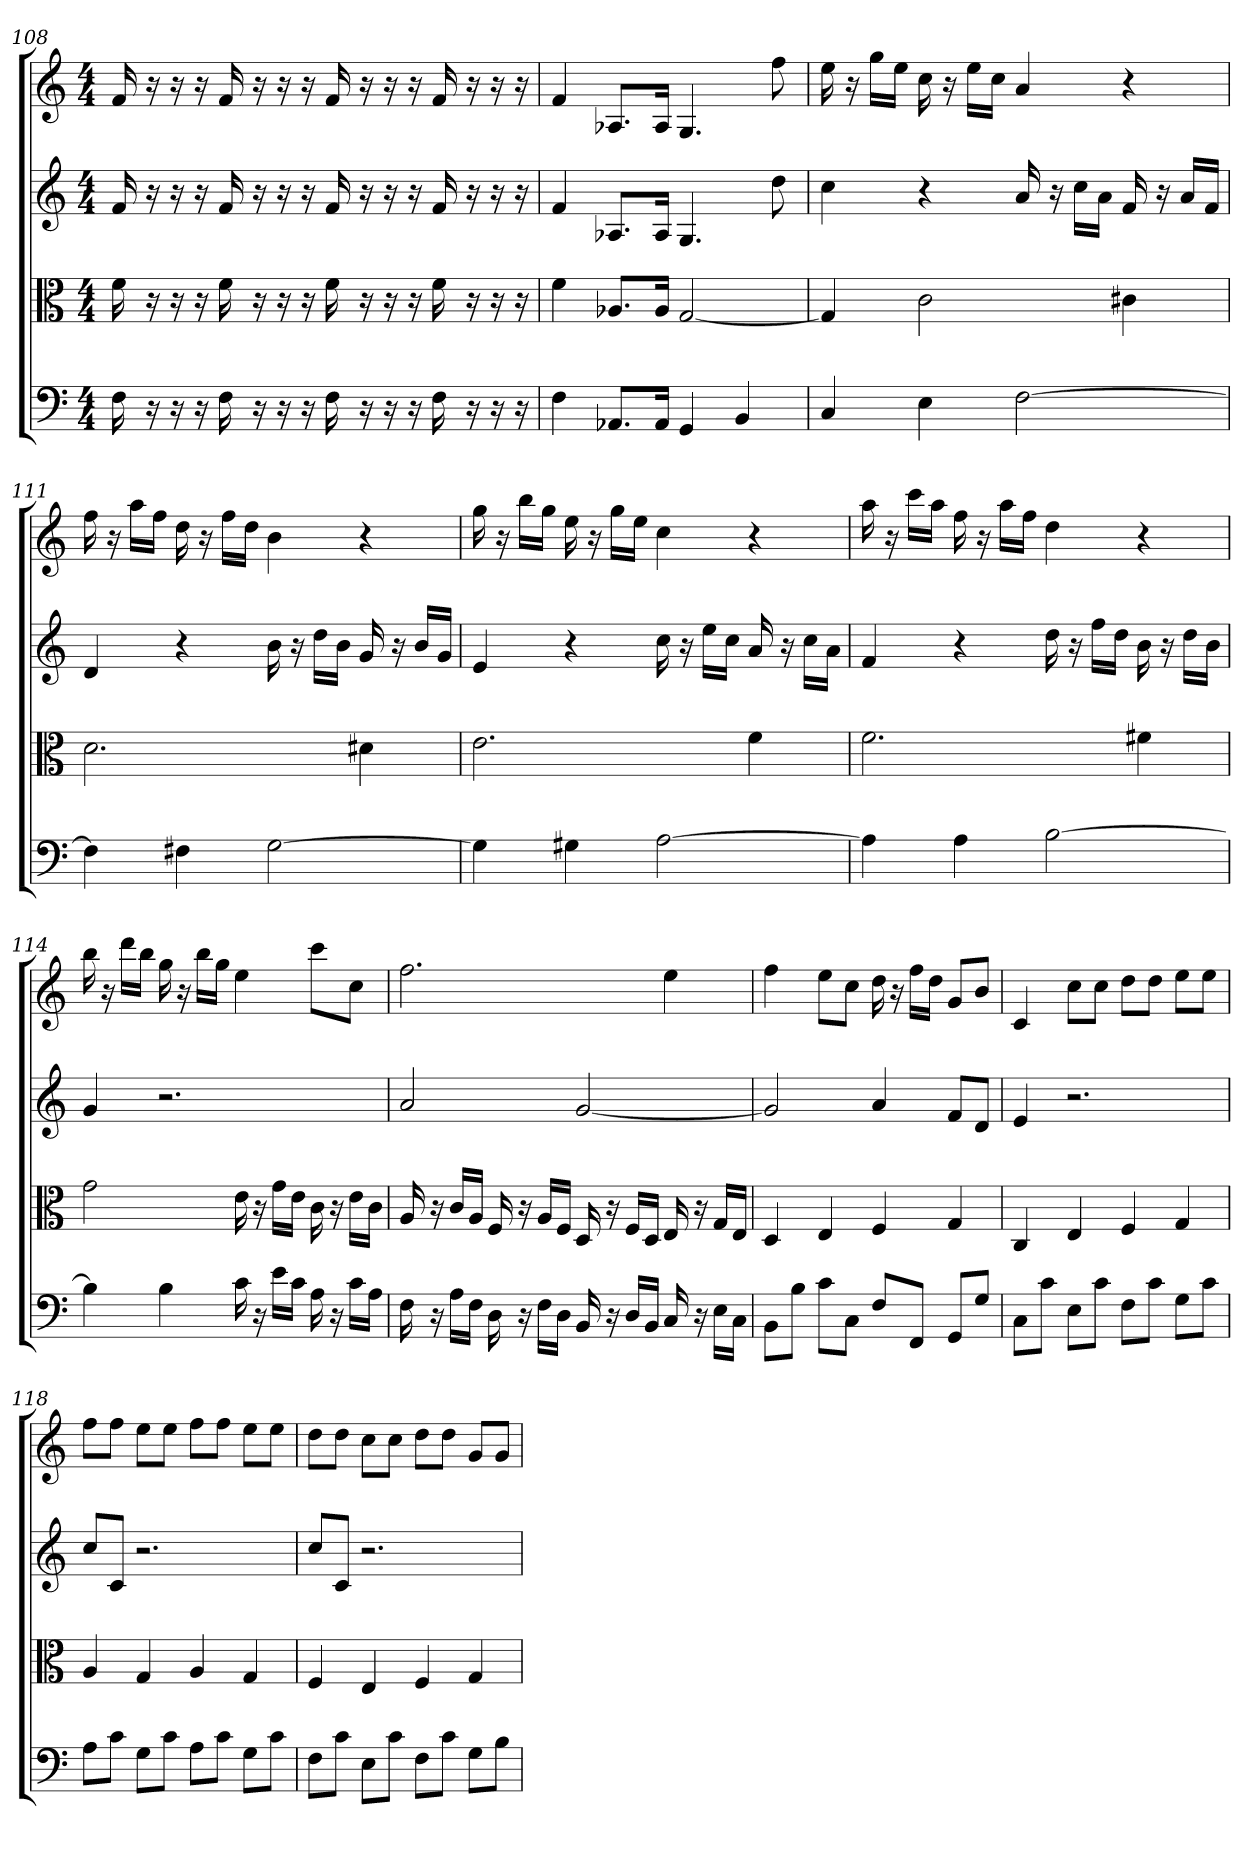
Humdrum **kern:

**kern	**kern	**kern	**kern
*part4	*part3	*part2	*part1
*staff4	*staff3	*staff2	*staff1
*clefF4	*clefC3	*clefG2	*clefG2
*k[]	*k[]	*k[]	*k[]
*C:	*C:	*C:	*C:
*M4/4	*M4/4	*M4/4	*M4/4
=108	=108	=108	=108
16F	16f	16f	16f
16r	16r	16r	16r
16r	16r	16r	16r
16r	16r	16r	16r
16F	16f	16f	16f
16r	16r	16r	16r
16r	16r	16r	16r
16r	16r	16r	16r
16F	16f	16f	16f
16r	16r	16r	16r
16r	16r	16r	16r
16r	16r	16r	16r
16F	16f	16f	16f
16r	16r	16r	16r
16r	16r	16r	16r
16r	16r	16r	16r
=109	=109	=109	=109
4F	4f	4f	4f
8.AA-X/L	8.A-X/L	8.A-X/L	8.A-X/L
16AA-/Jk	16A-/Jk	16A-/Jk	16A-/Jk
4GG	[2G	4.G	4.G
4BB	.	.	.
.	.	8dd	8ff
=110	=110	=110	=110
4C	4G]	4cc	16ee
.	.	.	16r
.	.	.	16gg\LL
.	.	.	16ee\JJ
4E	2c	4r	16cc
.	.	.	16r
.	.	.	16ee\LL
.	.	.	16cc\JJ
[2F	.	16a	4a
.	.	16r	.
.	.	16cc\LL	.
.	.	16a\JJ	.
.	4c#X	16f	4r
.	.	16r	.
.	.	16a/LL	.
.	.	16f/JJ	.
=111	=111	=111	=111
4F]	2.d	4d	16ff
.	.	.	16r
.	.	.	16aa\LL
.	.	.	16ff\JJ
4F#X	.	4r	16dd
.	.	.	16r
.	.	.	16ff\LL
.	.	.	16dd\JJ
[2G	.	16b	4b
.	.	16r	.
.	.	16dd\LL	.
.	.	16b\JJ	.
.	4d#X	16g	4r
.	.	16r	.
.	.	16b/LL	.
.	.	16g/JJ	.
=112	=112	=112	=112
4G]	2.e	4e	16gg
.	.	.	16r
.	.	.	16bb\LL
.	.	.	16gg\JJ
4G#X	.	4r	16ee
.	.	.	16r
.	.	.	16gg\LL
.	.	.	16ee\JJ
[2A	.	16cc	4cc
.	.	16r	.
.	.	16ee\LL	.
.	.	16cc\JJ	.
.	4f	16a	4r
.	.	16r	.
.	.	16cc\LL	.
.	.	16a\JJ	.
=113	=113	=113	=113
4A]	2.f	4f	16aa
.	.	.	16r
.	.	.	16ccc\LL
.	.	.	16aa\JJ
4A	.	4r	16ff
.	.	.	16r
.	.	.	16aa\LL
.	.	.	16ff\JJ
[2B	.	16dd	4dd
.	.	16r	.
.	.	16ff\LL	.
.	.	16dd\JJ	.
.	4f#X	16b	4r
.	.	16r	.
.	.	16dd\LL	.
.	.	16b\JJ	.
=114	=114	=114	=114
4B]	2g	4g	16bb
.	.	.	16r
.	.	.	16ddd\LL
.	.	.	16bb\JJ
4B	.	2.r	16gg
.	.	.	16r
.	.	.	16bb\LL
.	.	.	16gg\JJ
16c	16e	.	4ee
16r	16r	.	.
16e\LL	16g\LL	.	.
16c\JJ	16e\JJ	.	.
16A	16c	.	8ccc\L
16r	16r	.	.
16c\LL	16e\LL	.	8cc\J
16A\JJ	16c\JJ	.	.
=115	=115	=115	=115
16F	16A	2a	2.ff
16r	16r	.	.
16A\LL	16c/LL	.	.
16F\JJ	16A/JJ	.	.
16D	16F	.	.
16r	16r	.	.
16F\LL	16A/LL	.	.
16D\JJ	16F/JJ	.	.
16BB	16D	[2g	.
16r	16r	.	.
16D/LL	16F/LL	.	.
16BB/JJ	16D/JJ	.	.
16C	16E	.	4ee
16r	16r	.	.
16E\LL	16G/LL	.	.
16C\JJ	16E/JJ	.	.
=116	=116	=116	=116
8BB\L	4D	2g]	4ff
8B\J	.	.	.
8c\L	4E	.	8ee\L
8C\J	.	.	8cc\J
8F/L	4F	4a	16dd
.	.	.	16r
8FF/J	.	.	16ff\LL
.	.	.	16dd\JJ
8GG/L	4G	8f/L	8g/L
8G/J	.	8d/J	8b/J
=117	=117	=117	=117
8C\L	4C	4e	4c
8c\J	.	.	.
8E\L	4E	2.r	8cc\L
8c\J	.	.	8cc\J
8F\L	4F	.	8dd\L
8c\J	.	.	8dd\J
8G\L	4G	.	8ee\L
8c\J	.	.	8ee\J
=118	=118	=118	=118
8A\L	4A	8cc/L	8ff\L
8c\J	.	8c/J	8ff\J
8G\L	4G	2.r	8ee\L
8c\J	.	.	8ee\J
8A\L	4A	.	8ff\L
8c\J	.	.	8ff\J
8G\L	4G	.	8ee\L
8c\J	.	.	8ee\J
=119	=119	=119	=119
8F\L	4F	8cc/L	8dd\L
8c\J	.	8c/J	8dd\J
8E\L	4E	2.r	8cc\L
8c\J	.	.	8cc\J
8F\L	4F	.	8dd\L
8c\J	.	.	8dd\J
8G\L	4G	.	8g/L
8B\J	.	.	8g/J
=	=	=	=
*-	*-	*-	*-
